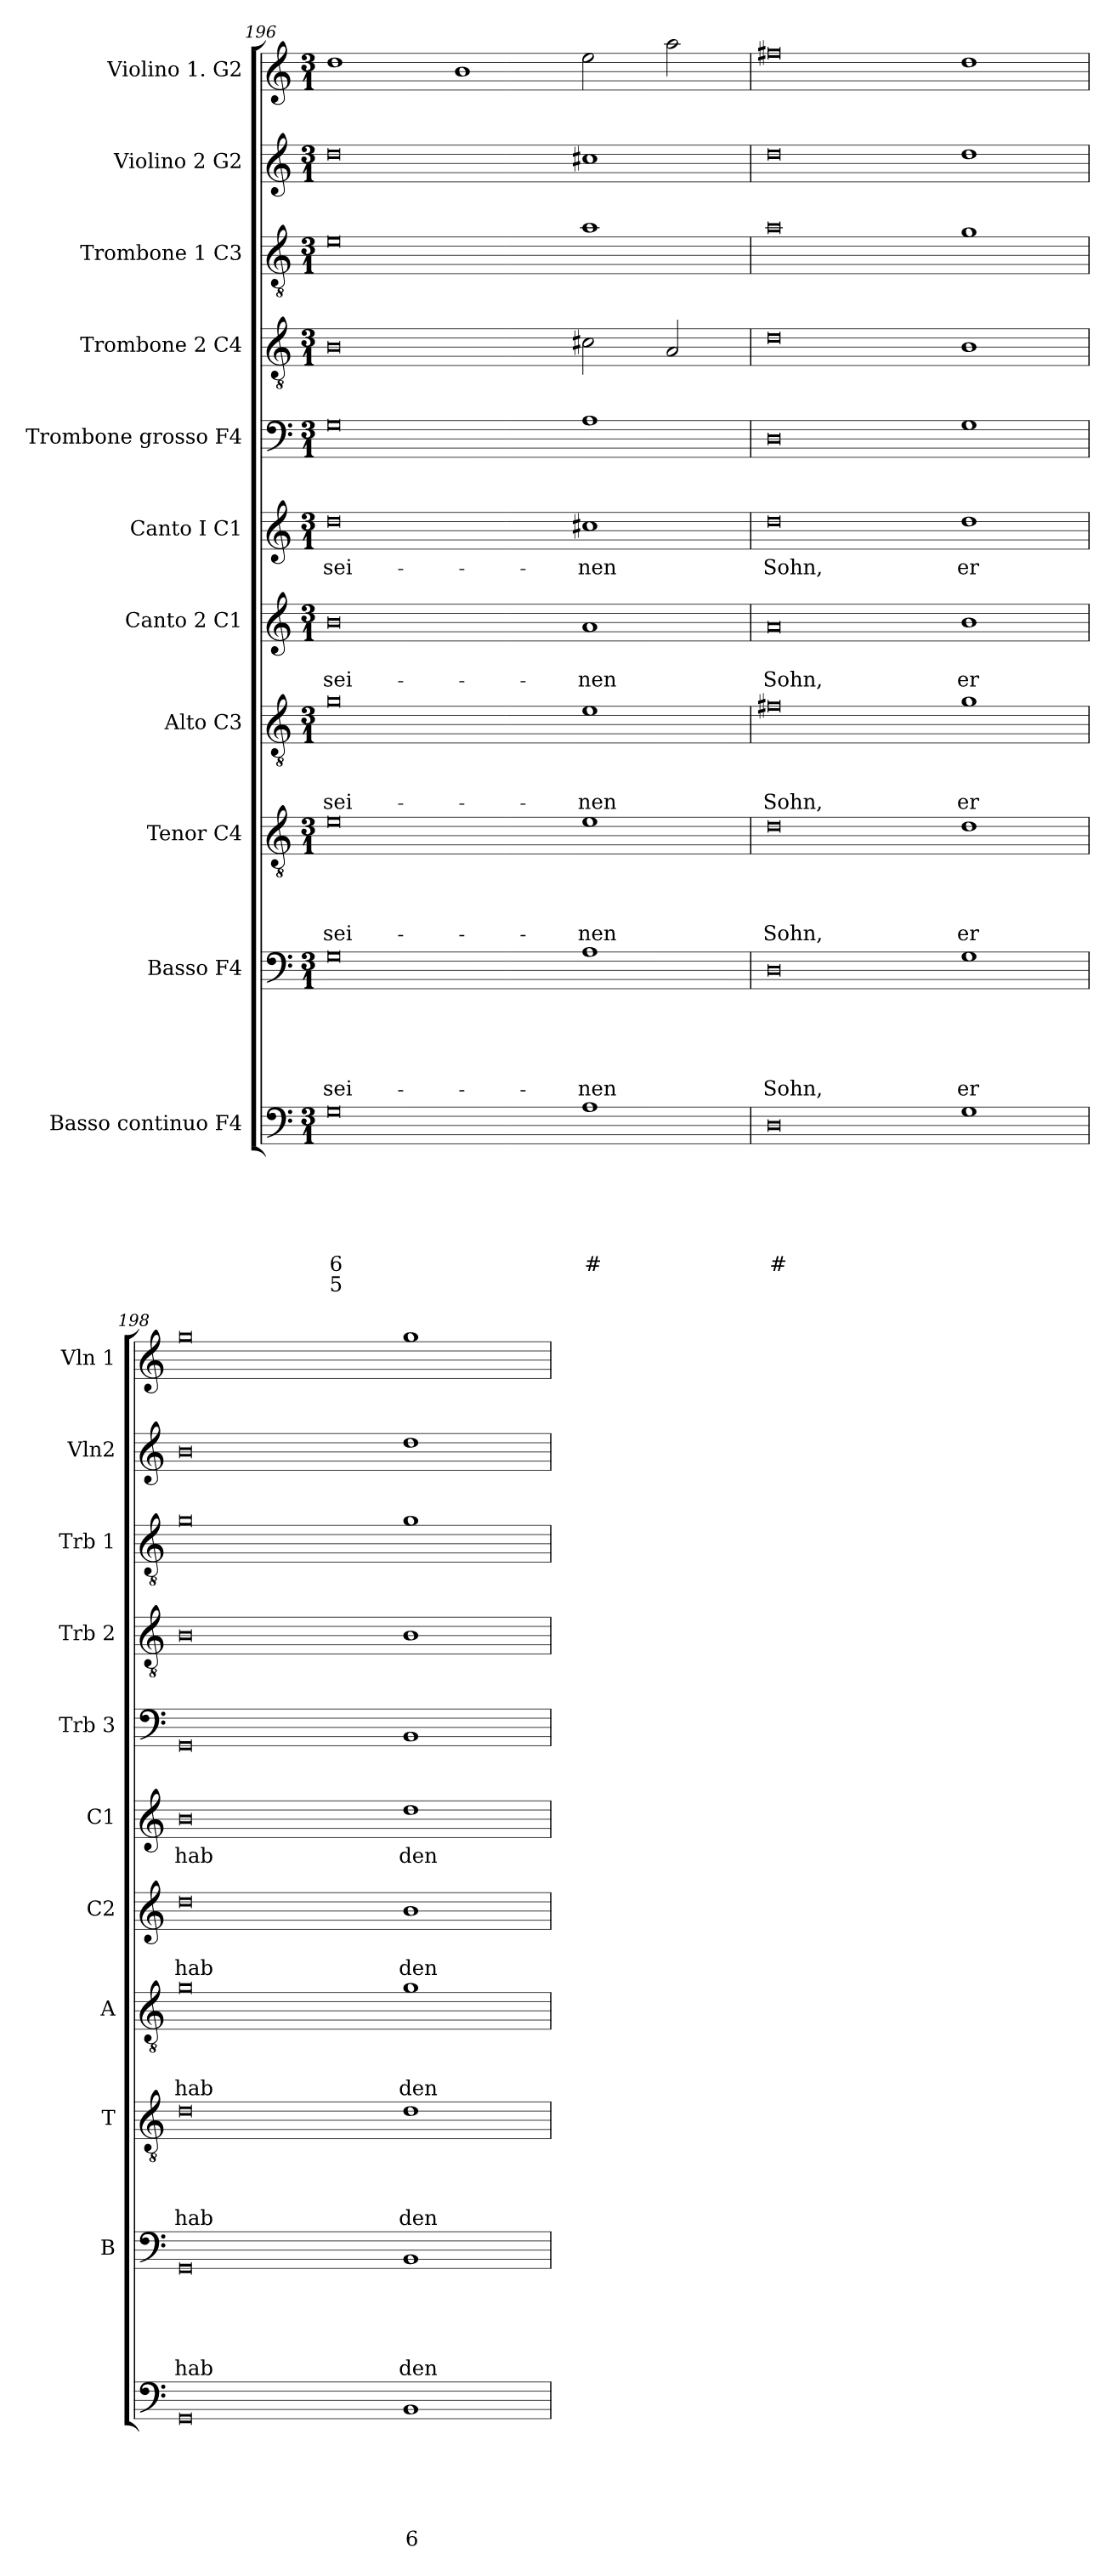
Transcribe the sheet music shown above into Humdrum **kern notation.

**kern	**text	**text	**text	**text	**text	**text	**text	**kern	**text	**text	**text	**text	**text	**kern	**text	**text	**text	**text	**kern	**text	**text	**text	**kern	**text	**text	**kern	**text	**kern	**kern	**kern	**kern	**kern
*part11	*part11	*part11	*part11	*part11	*part11	*part11	*part11	*part10	*part10	*part10	*part10	*part10	*part10	*part9	*part9	*part9	*part9	*part9	*part8	*part8	*part8	*part8	*part7	*part7	*part7	*part6	*part6	*part5	*part4	*part3	*part2	*part1
*staff11	*staff11	*staff11	*staff11	*staff11	*staff11	*staff11	*staff11	*staff10	*staff10	*staff10	*staff10	*staff10	*staff10	*staff9	*staff9	*staff9	*staff9	*staff9	*staff8	*staff8	*staff8	*staff8	*staff7	*staff7	*staff7	*staff6	*staff6	*staff5	*staff4	*staff3	*staff2	*staff1
*I"Basso continuo F4	*	*	*	*	*	*	*	*I"Basso F4	*	*	*	*	*	*I"Tenor C4	*	*	*	*	*I"Alto C3	*	*	*	*I"Canto 2 C1	*	*	*I"Canto I C1	*	*I"Trombone grosso F4	*I"Trombone 2 C4	*I"Trombone 1 C3	*I"Violino 2 G2	*I"Violino 1. G2
*	*	*	*	*	*	*	*	*I'B	*	*	*	*	*	*I'T	*	*	*	*	*I'A	*	*	*	*I'C2	*	*	*I'C1	*	*I'Trb 3	*I'Trb 2	*I'Trb 1	*I'Vln2	*I'Vln 1
*clefF4	*	*	*	*	*	*	*	*clefF4	*	*	*	*	*	*clefGv2	*	*	*	*	*clefGv2	*	*	*	*clefG2	*	*	*clefG2	*	*clefF4	*clefGv2	*clefGv2	*clefG2	*clefG2
*k[]	*	*	*	*	*	*	*	*k[]	*	*	*	*	*	*k[]	*	*	*	*	*k[]	*	*	*	*k[]	*	*	*k[]	*	*k[]	*k[]	*k[]	*k[]	*k[]
*C:	*	*	*	*	*	*	*	*C:	*	*	*	*	*	*C:	*	*	*	*	*C:	*	*	*	*C:	*	*	*C:	*	*C:	*C:	*C:	*C:	*C:
*M3/1	*	*	*	*	*	*	*	*M3/1	*	*	*	*	*	*M3/1	*	*	*	*	*M3/1	*	*	*	*M3/1	*	*	*M3/1	*	*M3/1	*M3/1	*M3/1	*M3/1	*M3/1
=196	=196	=196	=196	=196	=196	=196	=196	=196	=196	=196	=196	=196	=196	=196	=196	=196	=196	=196	=196	=196	=196	=196	=196	=196	=196	=196	=196	=196	=196	=196	=196	=196
!	!	!	!	!	!	!LO:LY:b	!LO:LY:b	!	!	!	!	!	!LO:LY:b	!	!	!	!	!LO:LY:b	!	!	!	!LO:LY:b	!	!	!LO:LY:b	!	!LO:LY:b	!	!	!	!	!
0G	.	.	.	.	.	6	5	0G	.	.	.	.	sei-	0e	.	.	.	sei-	0g	.	.	sei-	0b	.	sei-	0dd	sei-	0G	0B	0e	0dd	1dd
.	.	.	.	.	.	.	.	.	.	.	.	.	.	.	.	.	.	.	.	.	.	.	.	.	.	.	.	.	.	.	.	1b
!	!	!	!	!	!	!LO:LY:b	!	!	!	!	!	!	!LO:LY:b	!	!	!	!	!LO:LY:b	!	!	!	!LO:LY:b	!	!	!LO:LY:b	!	!LO:LY:b	!	!	!	!	!
1A	.	.	.	.	.	#	.	1A	.	.	.	.	-nen	1e	.	.	.	-nen	1e	.	.	-nen	1a	.	-nen	1cc#X	-nen	1A	2c#X\	1a	1cc#X	2ee\
.	.	.	.	.	.	.	.	.	.	.	.	.	.	.	.	.	.	.	.	.	.	.	.	.	.	.	.	.	2A/	.	.	2aa\
=197	=197	=197	=197	=197	=197	=197	=197	=197	=197	=197	=197	=197	=197	=197	=197	=197	=197	=197	=197	=197	=197	=197	=197	=197	=197	=197	=197	=197	=197	=197	=197	=197
!	!	!	!	!	!	!LO:LY:b	!	!	!	!	!	!	!LO:LY:b	!	!	!	!	!LO:LY:b	!	!	!	!LO:LY:b	!	!	!LO:LY:b	!	!LO:LY:b	!	!	!	!	!
0D	.	.	.	.	.	#	.	0D	.	.	.	.	Sohn,	0d	.	.	.	Sohn,	0f#X	.	.	Sohn,	0a	.	Sohn,	0dd	Sohn,	0D	0d	0a	0dd	0ff#X
!	!	!	!	!	!	!	!	!	!	!	!	!	!LO:LY:b	!	!	!	!	!LO:LY:b	!	!	!	!LO:LY:b	!	!	!LO:LY:b	!	!LO:LY:b	!	!	!	!	!
1G	.	.	.	.	.	.	.	1G	.	.	.	.	er	1d	.	.	.	er	1g	.	.	er	1b	.	er	1dd	er	1G	1B	1g	1dd	1dd
!!LO:PB:g=z
=198	=198	=198	=198	=198	=198	=198	=198	=198	=198	=198	=198	=198	=198	=198	=198	=198	=198	=198	=198	=198	=198	=198	=198	=198	=198	=198	=198	=198	=198	=198	=198	=198
!	!	!	!	!	!	!	!	!	!	!	!	!	!LO:LY:b	!	!	!	!	!LO:LY:b	!	!	!	!LO:LY:b	!	!	!LO:LY:b	!	!LO:LY:b	!	!	!	!	!
0GG	.	.	.	.	.	.	.	0GG	.	.	.	.	hab	0d	.	.	.	hab	0g	.	.	hab	0dd	.	hab	0b	hab	0GG	0B	0g	0b	0gg
!	!	!	!	!	!	!LO:LY:b	!	!	!	!	!	!	!LO:LY:b	!	!	!	!	!LO:LY:b	!	!	!	!LO:LY:b	!	!	!LO:LY:b	!	!LO:LY:b	!	!	!	!	!
1BB	.	.	.	.	.	6	.	1BB	.	.	.	.	den	1d	.	.	.	den	1g	.	.	den	1b	.	den	1dd	den	1BB	1B	1g	1dd	1gg
=	=	=	=	=	=	=	=	=	=	=	=	=	=	=	=	=	=	=	=	=	=	=	=	=	=	=	=	=	=	=	=	=
*-	*-	*-	*-	*-	*-	*-	*-	*-	*-	*-	*-	*-	*-	*-	*-	*-	*-	*-	*-	*-	*-	*-	*-	*-	*-	*-	*-	*-	*-	*-	*-	*-
